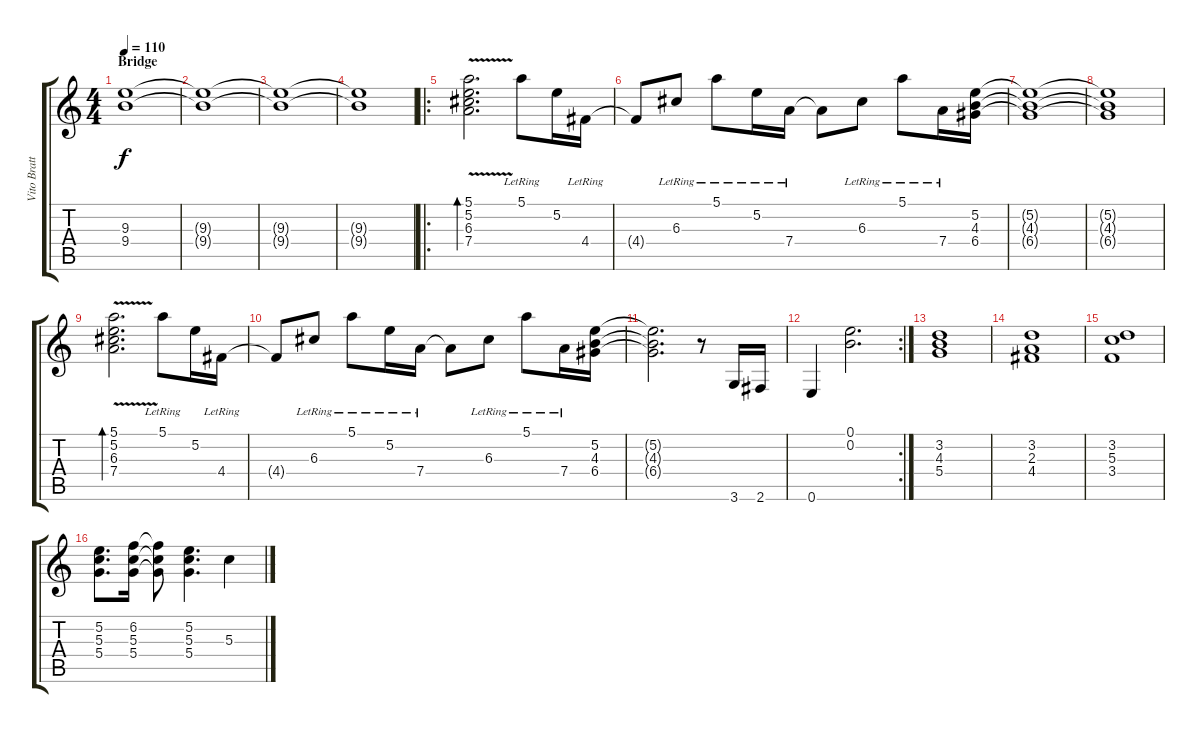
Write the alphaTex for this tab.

\track ("Vito Bratta Fills" "Vito Bratt") {instrument distortionguitar}
\staff {score tabs}
\tuning (E4 B3 G3 D3 A2 E2) {hide}
\ts (4 4)
\section ("" "Bridge")
\tempo 110
\clef g2
\ks c
(9.3{t} 9.4{t}).1{dy f} |
(9.3{t} 9.4{t}).1 |
(9.3{t} 9.4{t}).1 |
(9.3{t} 9.4{t}).1 |
\ro
(5.1{v} 5.2 6.3 7.4).2{d bd 240 instrument electricguitarclean} 5.1{lr}.8 5.2.16 4.4{lr}.16 |
4.4{t}.8 6.3{lr}.8 5.1{lr}.8 5.2{lr}.16 7.4{lr}.16 7.4{t}.8 6.3{lr}.8 5.1{lr}.8 7.4{lr}.16 (5.2 4.3 6.4).16 |
(5.2{t} 4.3{t} 6.4{t}).1 |
(5.2{t} 4.3{t} 6.4{t}).1 |
(5.1{v} 5.2 6.3 7.4).2{d bd 240} 5.1{lr}.8 5.2.16 4.4{lr}.16 |
4.4{t}.8 6.3{lr}.8 5.1{lr}.8 5.2{lr}.16 7.4{lr}.16 7.4{t}.8 6.3{lr}.8 5.1{lr}.8 7.4{lr}.16 (5.2 4.3 6.4).16 |
(5.2{t} 4.3{t} 6.4{t}).2{d} r.8 3.6.16 2.6.16 |
\rc 2
0.6.4 (0.1 0.2).2{d} |
(3.2 4.3 5.4).1{instrument distortionguitar} |
(3.2 2.3 4.4).1 |
(3.2 5.3 3.4).1 |
(5.2 5.3 5.4).8{d} (6.2 5.3 5.4).16 (6.2{t} 5.3{t} 5.4{t}).8 (5.2 5.3 5.4).4{d} 5.3.4
